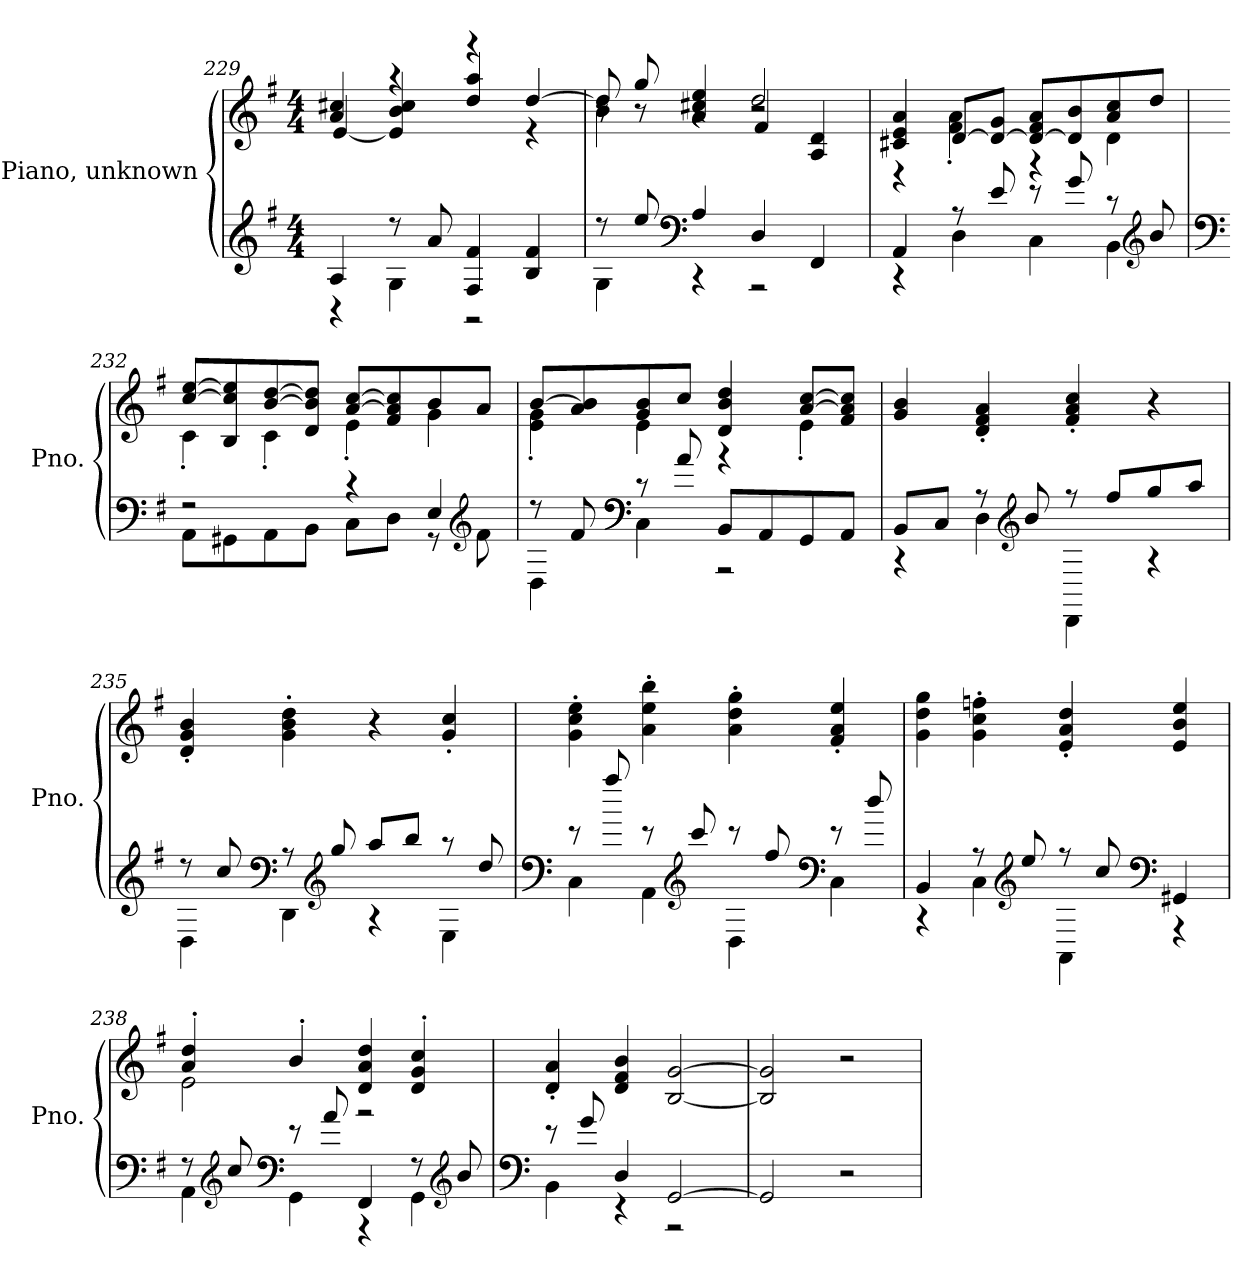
**kern	**kern
*part1	*part1
*staff2	*staff1
*I"Piano, unknown	*
*I'Pno.	*
*clefG2	*clefG2
*k[f#]	*k[f#]
*M4/4	*M4/4
=229	=229
*^	*^
4A/	4r	4a/ 4cc#X/	[4e/
8r	4G\	4r	4e/] 4b/ 4cc#/
8a/	.	.	.
4F#/ 4f#/	2r	4r	4dd/ 4aa/
4B/ 4f#/	.	[4dd/	4r
=230	=230	=230	=230
*	*	*	*^
8r	4G\	8dd/]	4b\	8r
8ee/	.	8r	.	8gg/
*clefF4	*	*	*	*
4A/	4r	4r	4r	4a/ 4cc#X/ 4ee/
4D/	2r	2dd/	2r	4f#/
4FF#/	.	.	.	4A/ 4d/
*	*	*	*v	*v
=231	=231	=231	=231
4AA/	4r	4c#X/ 4e/ 4a/	4r
8r	4D\	[8d/L	4f#\' 4a\'
8e/	.	8d/_ 8g/J	.
8r	4C\	8d/_ 8f#/ 8a/L	4r
8g/	.	8d/] 8b/	.
8r	4BB\	8a/ 8cc/	4d\
*clefG2	*	*	*
8b/	.	8dd/J	.
!!LO:LB:g=z	!!
=232	=232	=232	=232
*clefF4	*	*	*
2r	8AA\L	[8cc/ [8ee/L	4c'\
.	8GG#X\	8B/ 8cc/] 8ee/]	.
.	8AA\	[8b/ [8dd/	4c'\
.	8BB\J	8d/ 8b/] 8dd/]J	.
4r	8C\L	[8a/ [8cc/L	4e'\
.	8D\J	8f#/ 8a/] 8cc/]	.
4E/	8r	8b/	4g\
*clefG2	*	*	*
.	8f#\	8a/J	.
=233	=233	=233	=233
8r	4D\	[8b/L	4e\' 4g\'
8f#/	.	8a/ 8b/]	.
*clefF4	*	*	*
8r	4C\	8g/ 8b/	4e\
8a/	.	8cc/J	.
8BB/L	2r	4d/ 4b/ 4dd/	4r
8AA/	.	.	.
8GG/	.	[8a/ [8cc/L	4e'\
8AA/J	.	8f#/ 8a/] 8cc/]J	.
*	*	*v	*v
=234	=234	=234
8BB/L	4r	4g/ 4b/
8C/J	.	.
8r	4D\	4d/' 4f#/' 4a/'
*clefG2	*	*
8b/	.	.
8r	4DD\	4f#/' 4a/' 4cc/'
8ff#/L	.	.
8gg/	4r	4r
8aa/J	.	.
!!LO:LB:g=z
=235	=235	=235
8r	4D\	4d/' 4g/' 4b/'
8cc/	.	.
*clefF4	*	*
8r	4DD\	4g\' 4b\' 4dd\'
*clefG2	*	*
8gg/	.	.
8aa/L	4r	4r
8bb/J	.	.
8r	4E\	4g/' 4cc/'
8dd/	.	.
=236	=236	=236
*clefF4	*	*
8r	4C\	4g\' 4cc\' 4ee\'
8aa/	.	.
8r	4AA\	4a\' 4ee\' 4bb\'
*clefG2	*	*
8ccc/	.	.
8r	4D\	4a\' 4dd\' 4gg\'
8ff#/	.	.
*clefF4	*	*
8r	4C\	4f#/' 4a/' 4ee/'
8dd/	.	.
=237	=237	=237
4BB/	4r	4g\ 4dd\ 4gg\
8r	4C\	4g\' 4cc\' 4ffn\'
*clefG2	*	*
8ee/	.	.
8r	4AA\	4e/' 4a/' 4dd/'
8cc/	.	.
*clefF4	*	*
4GG#X/	4r	4e/ 4b/ 4ee/
!!LO:PB:g=z
=238	=238	=238
*	*	*^
8r	4AA\	4a/' 4dd/'	2e\
*clefG2	*	*	*
8cc/	.	.	.
*clefF4	*	*	*
8r	4GG\	4b'/	.
8a/	.	.	.
4FF#/	4r	4d/ 4a/ 4dd/	2r
8r	4GG\	4d/' 4g/' 4cc/'	.
*clefG2	*	*	*
8b/	.	.	.
*	*	*v	*v
=239	=239	=239
*clefF4	*	*
8r	4BB\	4d/' 4a/'
8g/	.	.
4D/	4r	4d/ 4f#/ 4b/
[2GG/	2r	[2B/ [2g/
*v	*v	*
=240	=240
2GG/]	2B/] 2g/]
2r	2r
=	=
*-	*-
